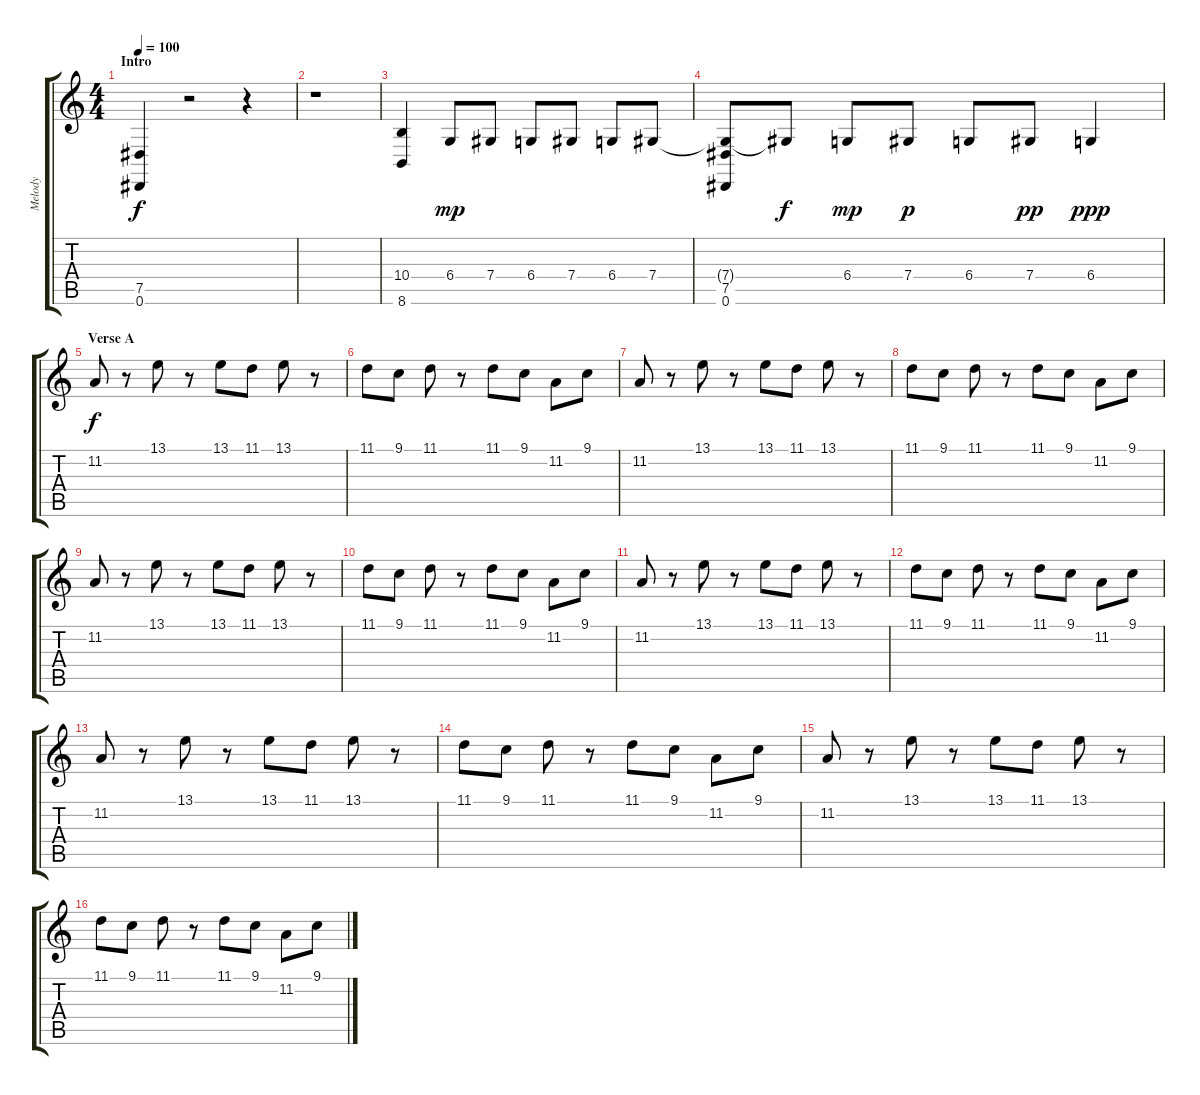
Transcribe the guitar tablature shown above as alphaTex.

\track ("Melody" "Melody") {instrument lead2sawtooth}
\staff {score tabs}
\tuning (Eb4 Bb3 Gb3 Db3 Ab2 Eb2) {hide}
\ts (4 4)
\section ("" "Intro")
\tempo 100
\clef g2
\ks c
(7.5 0.6).4{dy f instrument lead2sawtooth} r.2 r.4 |
r.1 |
(10.4 8.6).4 6.4.8{dy mp} 7.4.8 6.4.8 7.4.8 6.4.8 7.4.8 |
(7.4{t} 7.5 0.6).8 7.4{t}.8{dy f} 6.4.8{dy mp} 7.4.8{dy p} 6.4.8 7.4.8{dy pp} 6.4.4{dy ppp} |
\section ("" "Verse A")
11.2.8{dy f} r.8 13.1.8 r.8 13.1.8 11.1.8 13.1.8 r.8 |
11.1.8 9.1.8 11.1.8 r.8 11.1.8 9.1.8 11.2.8 9.1.8 |
11.2.8 r.8 13.1.8 r.8 13.1.8 11.1.8 13.1.8 r.8 |
11.1.8 9.1.8 11.1.8 r.8 11.1.8 9.1.8 11.2.8 9.1.8 |
11.2.8 r.8 13.1.8 r.8 13.1.8 11.1.8 13.1.8 r.8 |
11.1.8 9.1.8 11.1.8 r.8 11.1.8 9.1.8 11.2.8 9.1.8 |
11.2.8 r.8 13.1.8 r.8 13.1.8 11.1.8 13.1.8 r.8 |
11.1.8 9.1.8 11.1.8 r.8 11.1.8 9.1.8 11.2.8 9.1.8 |
11.2.8 r.8 13.1.8 r.8 13.1.8 11.1.8 13.1.8 r.8 |
11.1.8 9.1.8 11.1.8 r.8 11.1.8 9.1.8 11.2.8 9.1.8 |
11.2.8 r.8 13.1.8 r.8 13.1.8 11.1.8 13.1.8 r.8 |
11.1.8 9.1.8 11.1.8 r.8 11.1.8 9.1.8 11.2.8 9.1.8
